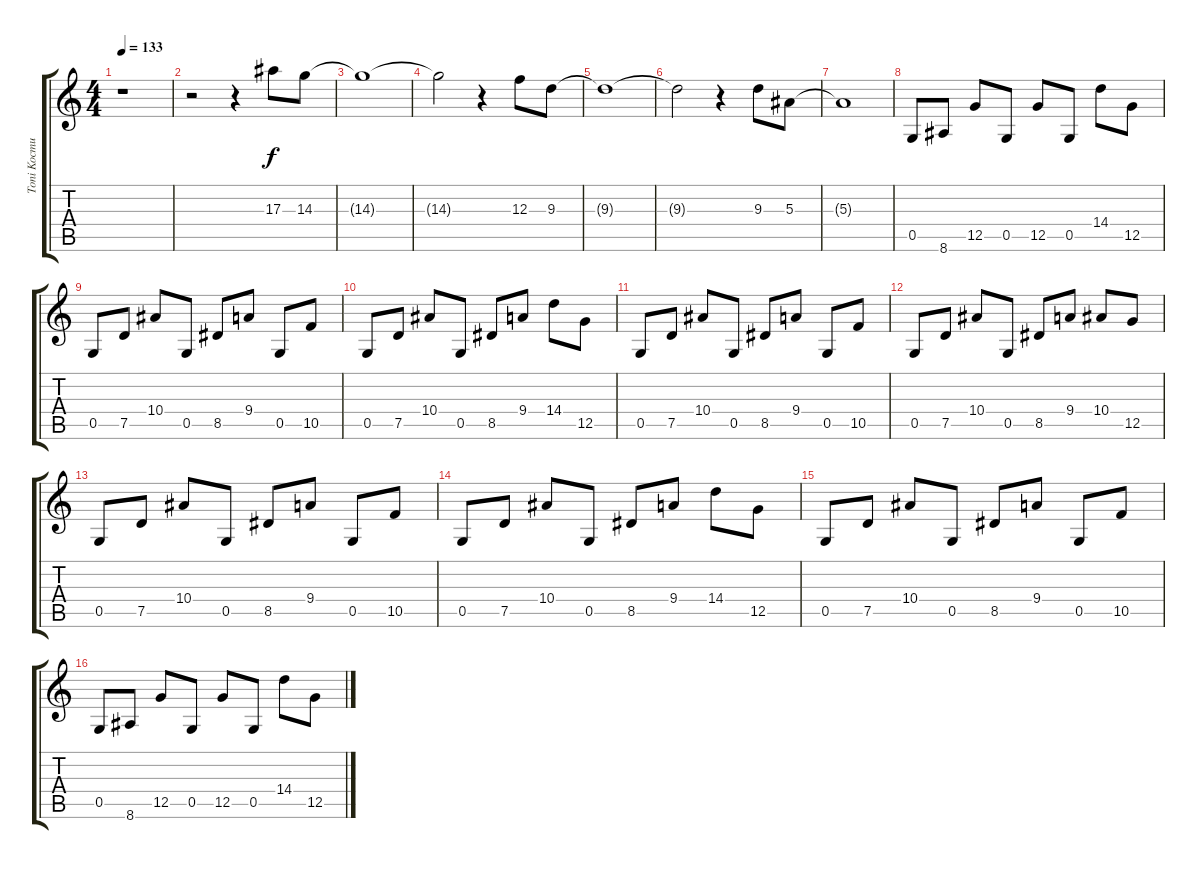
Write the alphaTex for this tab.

\track ("Toni Kocmut" "Toni Kocmu") {instrument distortionguitar}
\staff {score tabs}
\tuning (D4 A3 F3 C3 G2 D2) {hide}
\ts (4 4)
\tempo 133
\clef g2
\ks c
r.1{dy f} |
r.2 r.4 17.3.8 14.3.8 |
14.3{t}.1 |
14.3{t}.2 r.4 12.3.8 9.3.8 |
9.3{t}.1 |
9.3{t}.2 r.4 9.3.8 5.3.8 |
5.3{t}.1 |
0.5.8 8.6.8 12.5.8 0.5.8 12.5.8 0.5.8 14.4.8 12.5.8 |
0.5.8 7.5.8 10.4.8 0.5.8 8.5.8 9.4.8 0.5.8 10.5.8 |
0.5.8 7.5.8 10.4.8 0.5.8 8.5.8 9.4.8 14.4.8 12.5.8 |
0.5.8 7.5.8 10.4.8 0.5.8 8.5.8 9.4.8 0.5.8 10.5.8 |
0.5.8 7.5.8 10.4.8 0.5.8 8.5.8 9.4.8 10.4.8 12.5.8 |
0.5.8 7.5.8 10.4.8 0.5.8 8.5.8 9.4.8 0.5.8 10.5.8 |
0.5.8 7.5.8 10.4.8 0.5.8 8.5.8 9.4.8 14.4.8 12.5.8 |
0.5.8 7.5.8 10.4.8 0.5.8 8.5.8 9.4.8 0.5.8 10.5.8 |
0.5.8 8.6.8 12.5.8 0.5.8 12.5.8 0.5.8 14.4.8 12.5.8
